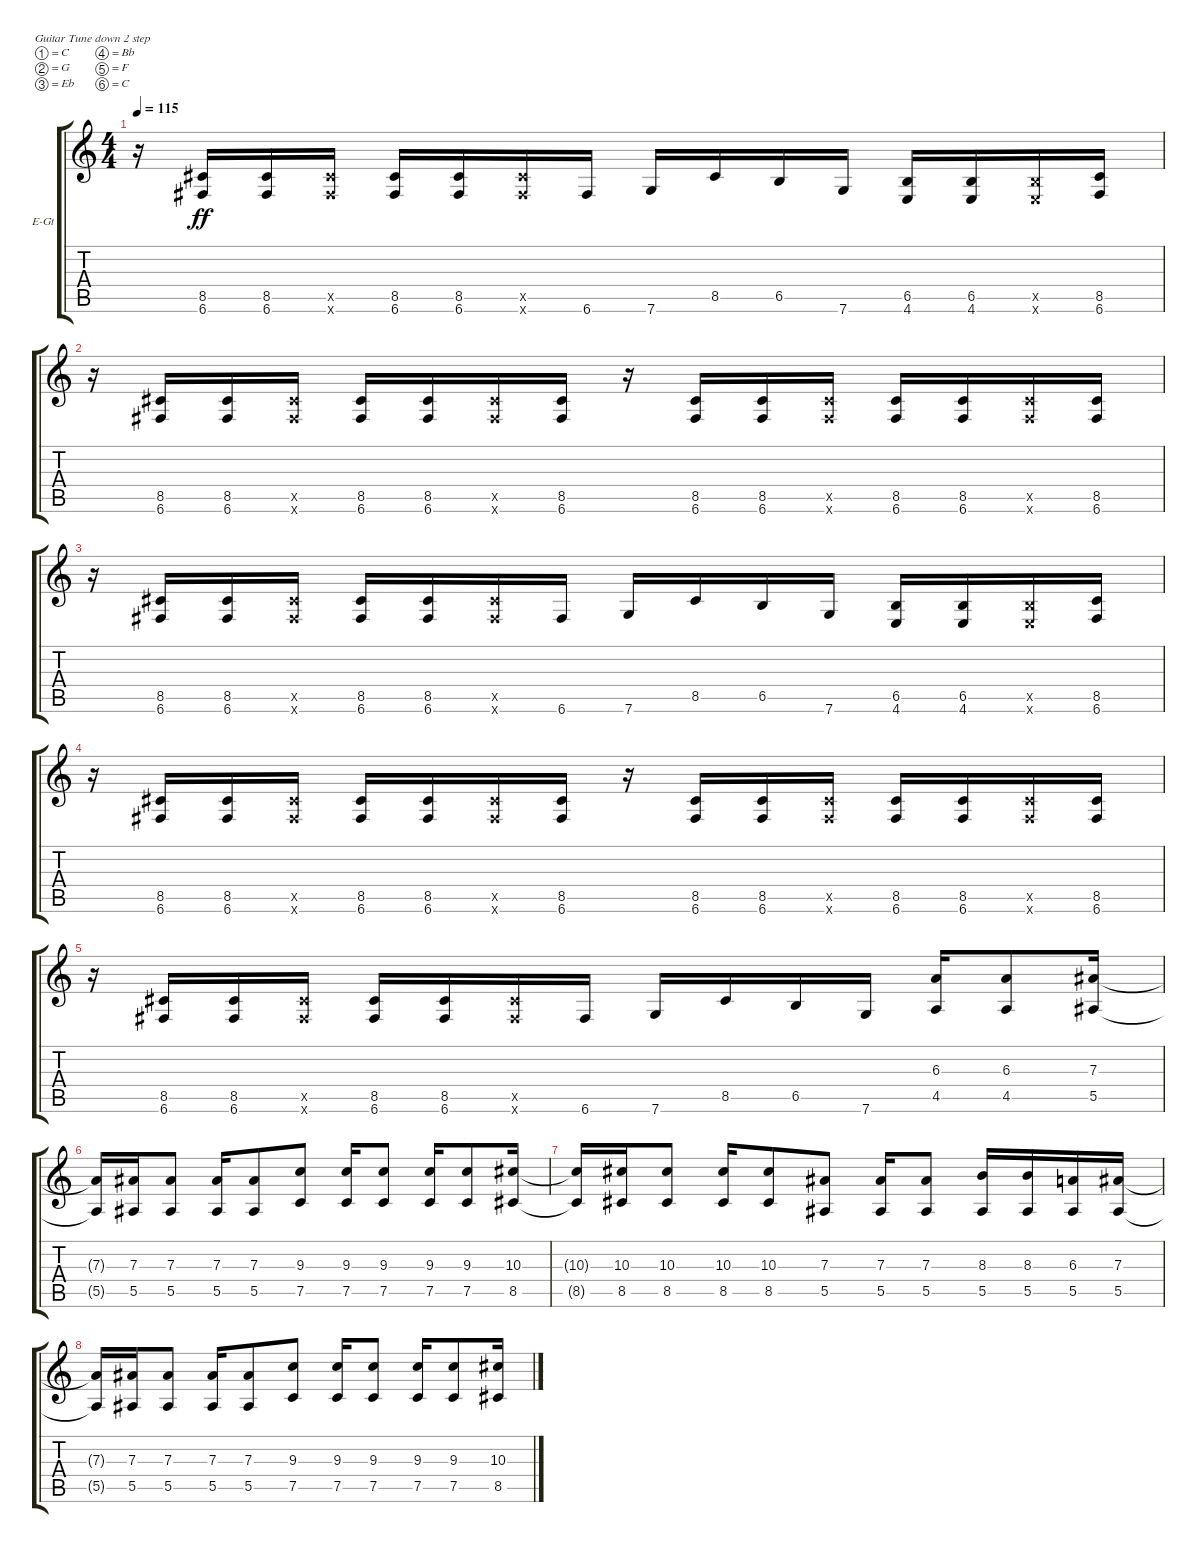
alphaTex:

\bracketExtendMode groupsimilarinstruments
\firstSystemTrackNameOrientation horizontal
\otherSystemsTrackNameOrientation horizontal
\track ("Electric Guitar 1" "E-Gt") {instrument distortionguitar}
\staff {score tabs}
\tuning (C4 G3 Eb3 Bb2 F2 C2)
\ts (4 4)
\tempo 115
\clef g2
\ks c
r.16{dy ff} (6.6 8.5).16 (6.6 8.5).16 (6.6{x} 8.5{x}).16 (6.6 8.5).16 (6.6 8.5).16 (6.6{x} 8.5{x}).16 6.6.16 7.6.16 8.5.16 6.5.16 7.6.16 (4.6 6.5).16 (4.6 6.5).16 (4.6{x} 6.5{x}).16 (6.6 8.5).16 |
r.16 (6.6 8.5).16 (6.6 8.5).16 (6.6{x} 8.5{x}).16 (6.6 8.5).16 (6.6 8.5).16 (6.6{x} 8.5{x}).16 (6.6 8.5).16 r.16 (6.6 8.5).16 (6.6 8.5).16 (6.6{x} 8.5{x}).16 (6.6 8.5).16 (6.6 8.5).16 (6.6{x} 8.5{x}).16 (6.6 8.5).16 |
r.16 (6.6 8.5).16 (6.6 8.5).16 (6.6{x} 8.5{x}).16 (6.6 8.5).16 (6.6 8.5).16 (6.6{x} 8.5{x}).16 6.6.16 7.6.16 8.5.16 6.5.16 7.6.16 (4.6 6.5).16 (4.6 6.5).16 (4.6{x} 6.5{x}).16 (6.6 8.5).16 |
r.16 (6.6 8.5).16 (6.6 8.5).16 (6.6{x} 8.5{x}).16 (6.6 8.5).16 (6.6 8.5).16 (6.6{x} 8.5{x}).16 (6.6 8.5).16 r.16 (6.6 8.5).16 (6.6 8.5).16 (6.6{x} 8.5{x}).16 (6.6 8.5).16 (6.6 8.5).16 (6.6{x} 8.5{x}).16 (6.6 8.5).16 |
r.16 (6.6 8.5).16 (6.6 8.5).16 (6.6{x} 8.5{x}).16 (6.6 8.5).16 (6.6 8.5).16 (6.6{x} 8.5{x}).16 6.6.16 7.6.16 8.5.16 6.5.16 7.6.16 (4.5 6.3).16 (4.5 6.3).8 (5.5 7.3).16 |
(5.5{t} 7.3{t}).16 (5.5 7.3).16 (5.5 7.3).8 (5.5 7.3).16 (5.5 7.3).8 (7.5 9.3).8 (7.5 9.3).16 (7.5 9.3).8 (7.5 9.3).16 (7.5 9.3).8 (8.5 10.3).16 |
(8.5{t} 10.3{t}).16 (8.5 10.3).16 (8.5 10.3).8 (8.5 10.3).16 (8.5 10.3).8 (5.5 7.3).8 (5.5 7.3).16 (5.5 7.3).8 (5.5 8.3).16 (5.5 8.3).16 (5.5 6.3).16 (5.5 7.3).16 |
(5.5{t} 7.3{t}).16 (5.5 7.3).16 (5.5 7.3).8 (5.5 7.3).16 (5.5 7.3).8 (7.5 9.3).8 (7.5 9.3).16 (7.5 9.3).8 (7.5 9.3).16 (7.5 9.3).8 (8.5 10.3).16
